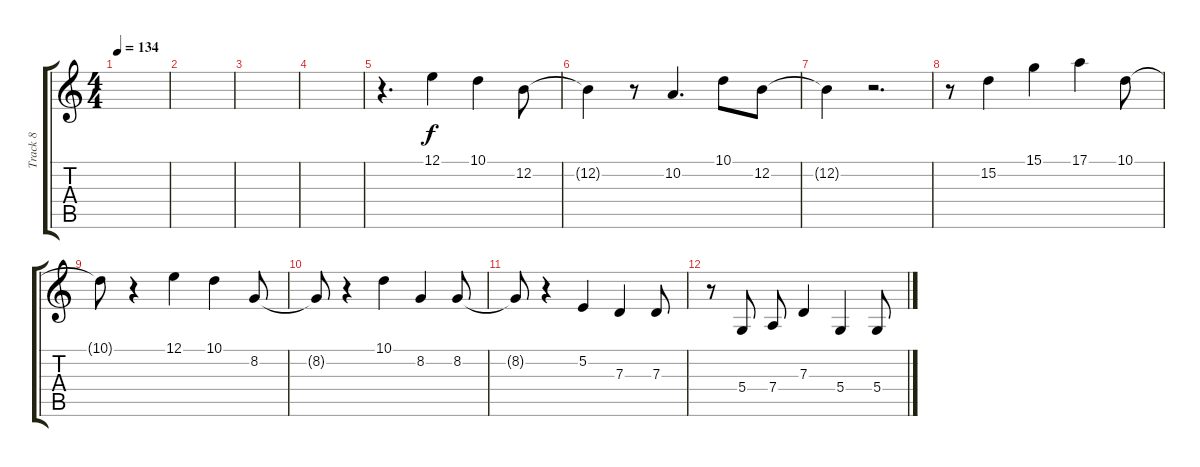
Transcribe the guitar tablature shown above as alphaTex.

\track ("Track 8" "Track 8") {instrument acousticgrandpiano}
\staff {score tabs}
\tuning (E4 B3 G3 D3 A2 E2) {hide}
\ts (4 4)
\tempo 134
\clef g2
\ks c
|
|
|
|
r.4{d} 12.1.4 10.1.4 12.2.8 |
12.2{t}.4 r.8 10.2.4{d} 10.1.8 12.2.8 |
12.2{t}.4 r.2{d} |
r.8 15.2.4 15.1.4 17.1.4 10.1.8 |
10.1{t}.8 r.4 12.1.4 10.1.4 8.2.8 |
8.2{t}.8 r.4 10.1.4 8.2.4 8.2.8 |
8.2{t}.8 r.4 5.2.4 7.3.4 7.3.8 |
r.8 5.4.8 7.4.8 7.3.4 5.4.4 5.4.8
